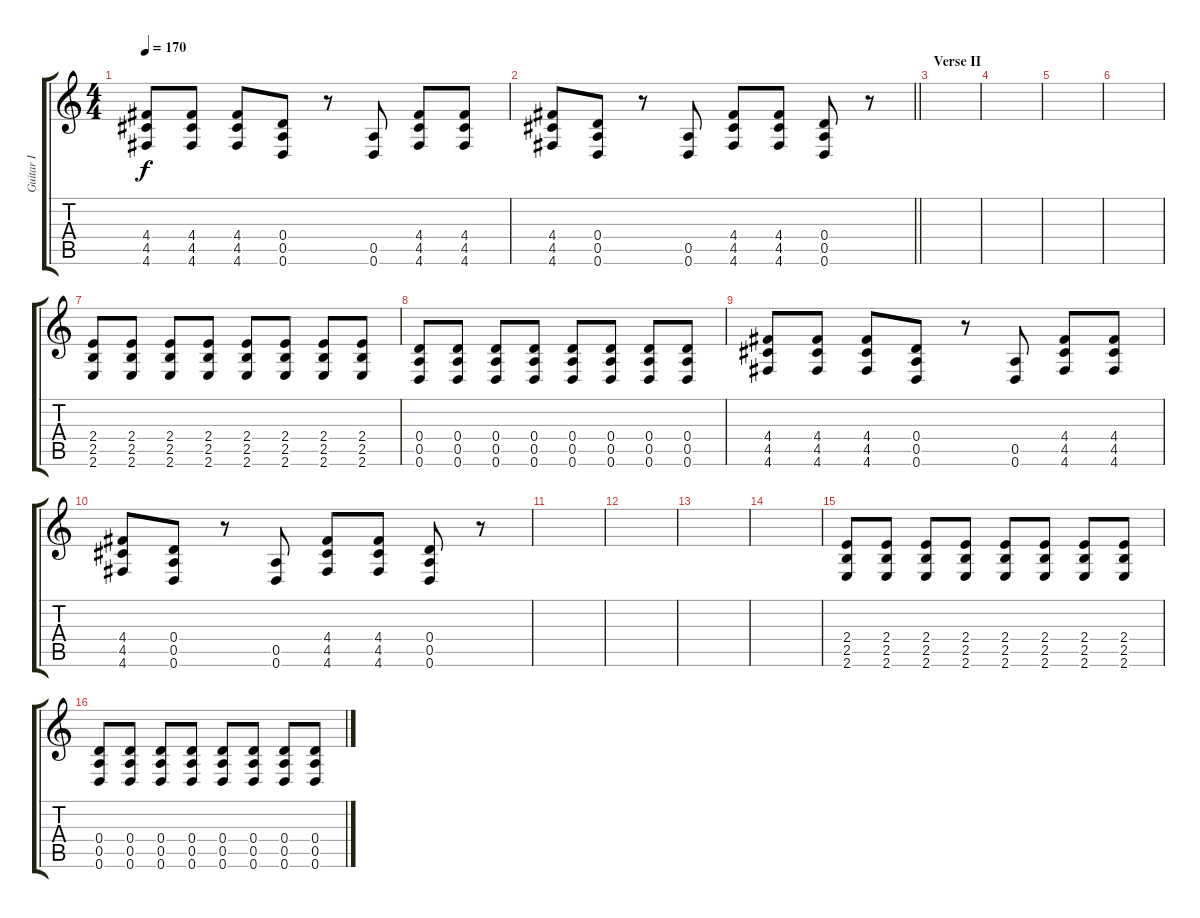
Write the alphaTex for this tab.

\track ("Guitar I" "Guitar I") {instrument overdrivenguitar}
\staff {score tabs}
\tuning (E4 B3 G3 D3 A2 D2) {hide}
\ts (4 4)
\tempo 170
\clef g2
\ks c
(4.4 4.5 4.6).8{dy f} (4.4 4.5 4.6).8 (4.4 4.5 4.6).8 (0.4 0.5 0.6).8 r.8 (0.5 0.6).8 (4.4 4.5 4.6).8 (4.4 4.5 4.6).8 |
\barLineRight lightlight
(4.4 4.5 4.6).8 (0.4 0.5 0.6).8 r.8 (0.5 0.6).8 (4.4 4.5 4.6).8 (4.4 4.5 4.6).8 (0.4 0.5 0.6).8 r.8 |
\section ("" "Verse II")
|
|
|
|
(2.4 2.5 2.6).8 (2.4 2.5 2.6).8 (2.4 2.5 2.6).8 (2.4 2.5 2.6).8 (2.4 2.5 2.6).8 (2.4 2.5 2.6).8 (2.4 2.5 2.6).8 (2.4 2.5 2.6).8 |
(0.4 0.5 0.6).8 (0.4 0.5 0.6).8 (0.4 0.5 0.6).8 (0.4 0.5 0.6).8 (0.4 0.5 0.6).8 (0.4 0.5 0.6).8 (0.4 0.5 0.6).8 (0.4 0.5 0.6).8 |
(4.4 4.5 4.6).8 (4.4 4.5 4.6).8 (4.4 4.5 4.6).8 (0.4 0.5 0.6).8 r.8 (0.5 0.6).8 (4.4 4.5 4.6).8 (4.4 4.5 4.6).8 |
(4.4 4.5 4.6).8 (0.4 0.5 0.6).8 r.8 (0.5 0.6).8 (4.4 4.5 4.6).8 (4.4 4.5 4.6).8 (0.4 0.5 0.6).8 r.8 |
|
|
|
|
(2.4 2.5 2.6).8 (2.4 2.5 2.6).8 (2.4 2.5 2.6).8 (2.4 2.5 2.6).8 (2.4 2.5 2.6).8 (2.4 2.5 2.6).8 (2.4 2.5 2.6).8 (2.4 2.5 2.6).8 |
(0.4 0.5 0.6).8 (0.4 0.5 0.6).8 (0.4 0.5 0.6).8 (0.4 0.5 0.6).8 (0.4 0.5 0.6).8 (0.4 0.5 0.6).8 (0.4 0.5 0.6).8 (0.4 0.5 0.6).8
